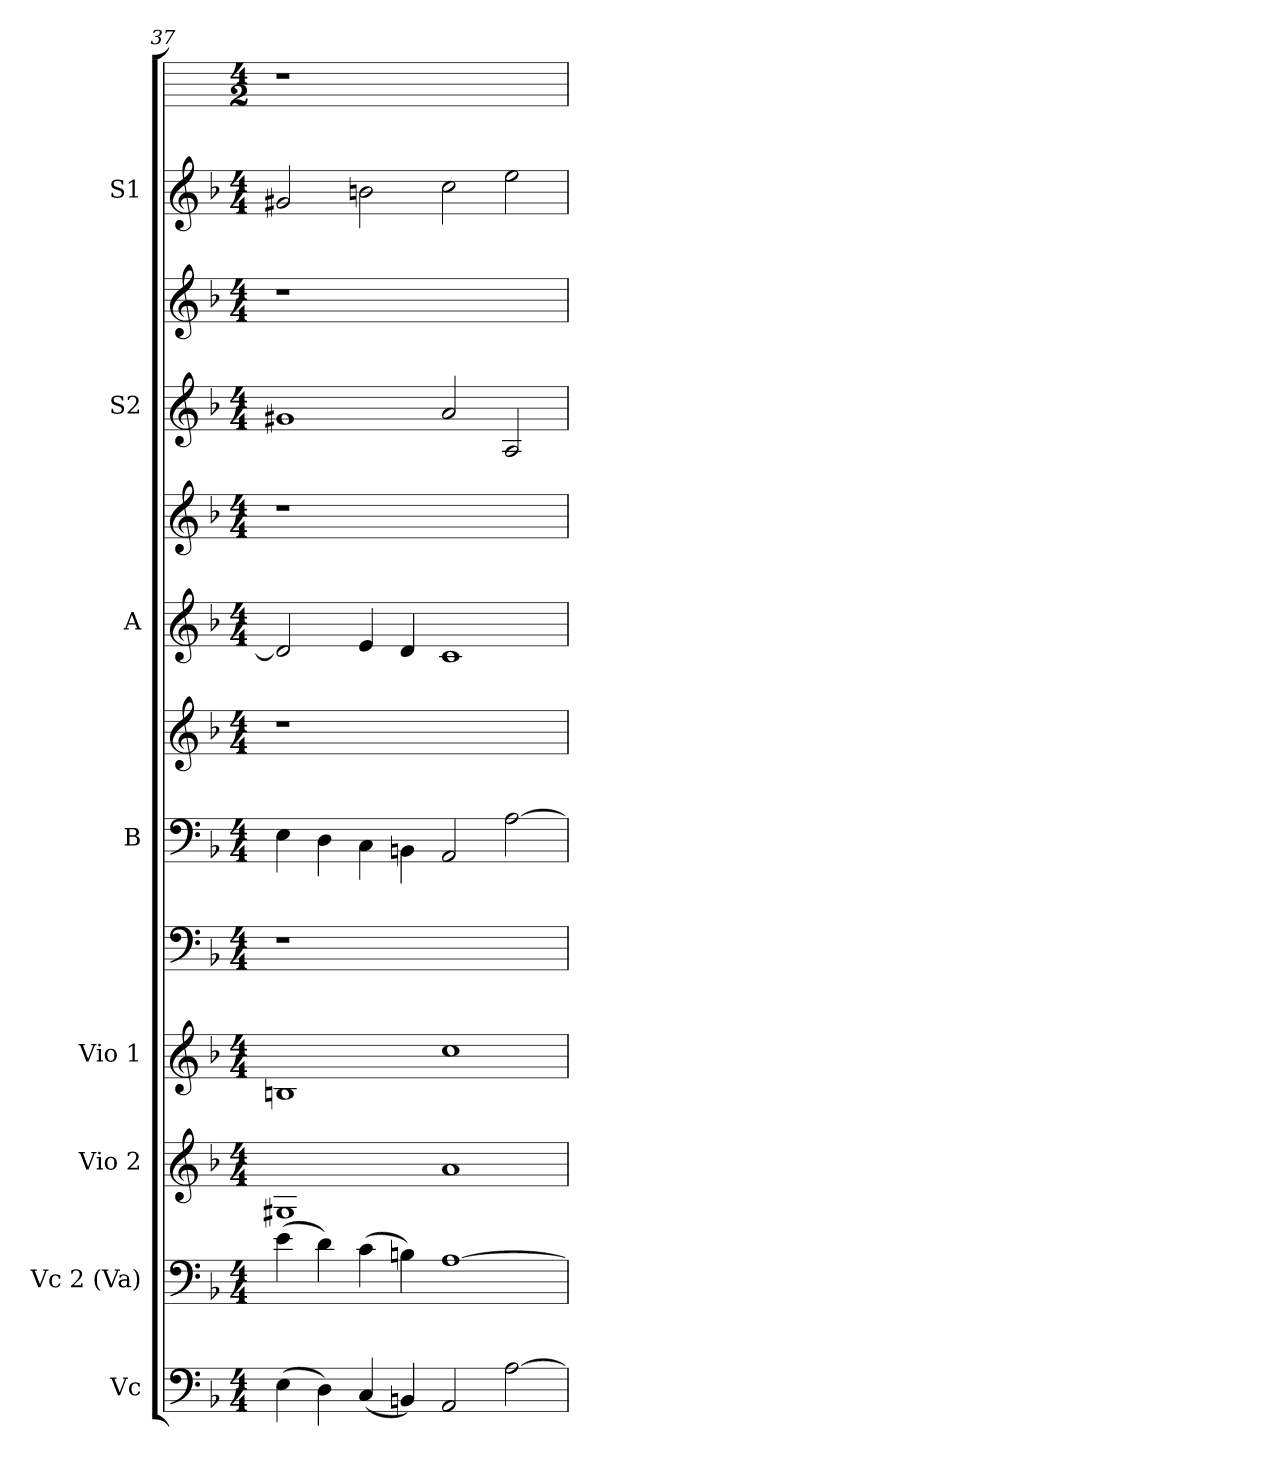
**kern	**kern	**kern	**kern	**kern	**kern	**text	**kern	**kern	**text	**kern	**kern	**text	**kern	**kern	**text	**kern
*part13	*part12	*part11	*part10	*part9	*part8	*part8	*part7	*part6	*part6	*part5	*part4	*part4	*part3	*part2	*part2	*part1
*staff13	*staff12	*staff11	*staff10	*staff9	*staff8	*staff8	*staff7	*staff6	*staff6	*staff5	*staff4	*staff4	*staff3	*staff2	*staff2	*staff1
*I"Vc	*I"Vc 2 (Va)	*I"Vio 2	*I"Vio 1	*	*I"B	*	*	*I"A	*	*	*I"S2	*	*	*I"S1	*	*
*clefF4	*clefF4	*clefG2	*clefG2	*clefF4	*clefF4	*	*clefG2	*clefG2	*	*clefG2	*clefG2	*	*clefG2	*clefG2	*	*
*k[b-]	*k[b-]	*k[b-]	*k[b-]	*k[b-]	*k[b-]	*	*k[b-]	*k[b-]	*	*k[b-]	*k[b-]	*	*k[b-]	*k[b-]	*	*
*M4/4	*M4/4	*M4/4	*M4/4	*M4/4	*M4/4	*	*M4/4	*M4/4	*	*M4/4	*M4/4	*	*M4/4	*M4/4	*	*M4/2
=37	=37	=37	=37	=37	=37	=37	=37	=37	=37	=37	=37	=37	=37	=37	=37	=37
(4E	(4e	1G#X	1Bn	1r	4E\	--	1r	2d]	--	1r	1g#X	--	1r	2g#X	--	1r
4D)	4d)	.	.	.	4D\	.	.	.	.	.	.	.	.	.	.	.
(4C	(4c	.	.	.	4C\	.	.	4e/	.	.	.	.	.	2bn	.	.
4BBn)	4Bn)	.	.	.	4BBn\	.	.	4d/	.	.	.	.	.	.	.	.
2AA	[1A	1a	1cc	1ryy	2AA	--	1ryy	1c	--	1ryy	2a	--	1ryy	2cc	--	1ryy
[2A	.	.	.	.	[2A	.	.	.	.	.	2A	.	.	2ee	.	.
=	=	=	=	=	=	=	=	=	=	=	=	=	=	=	=	=
*-	*-	*-	*-	*-	*-	*-	*-	*-	*-	*-	*-	*-	*-	*-	*-	*-
